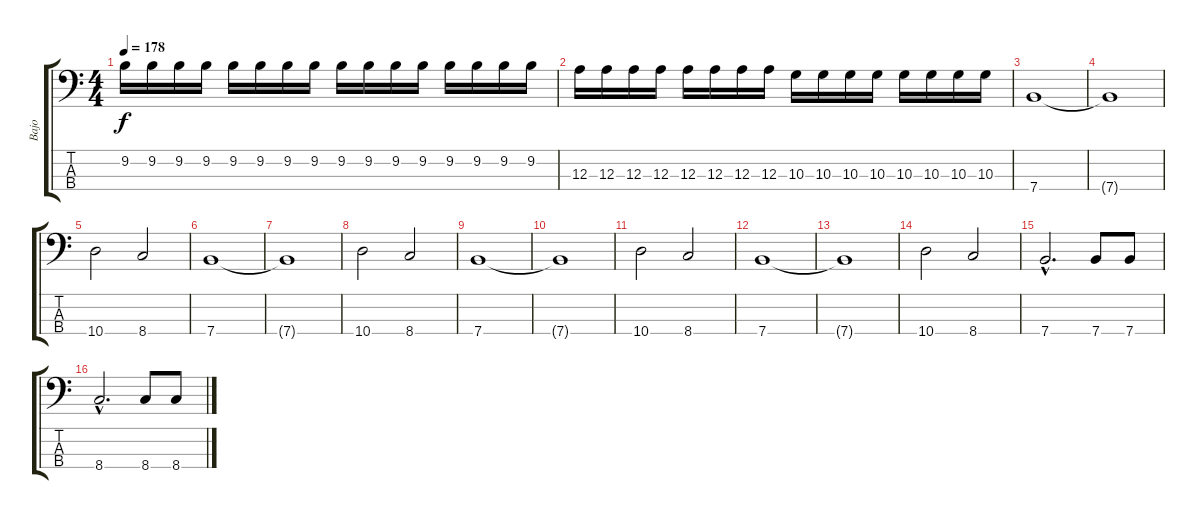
\track ("Bajo" "Bajo") {instrument electricbasspick}
\staff {score tabs}
\tuning (G2 D2 A1 E1) {hide}
\ts (4 4)
\tempo 178
\clef f4
\ks c
9.2.16{dy f} 9.2.16 9.2.16 9.2.16 9.2.16 9.2.16 9.2.16 9.2.16 9.2.16 9.2.16 9.2.16 9.2.16 9.2.16 9.2.16 9.2.16 9.2.16 |
12.3.16 12.3.16 12.3.16 12.3.16 12.3.16 12.3.16 12.3.16 12.3.16 10.3.16 10.3.16 10.3.16 10.3.16 10.3.16 10.3.16 10.3.16 10.3.16 |
7.4.1 |
7.4{t}.1 |
10.4.2 8.4.2 |
7.4.1 |
7.4{t}.1 |
10.4.2 8.4.2 |
7.4.1 |
7.4{t}.1 |
10.4.2 8.4.2 |
7.4.1 |
7.4{t}.1 |
10.4.2 8.4.2 |
7.4{hac}.2{d} 7.4.8 7.4.8 |
8.4{hac}.2{d} 8.4.8 8.4.8
